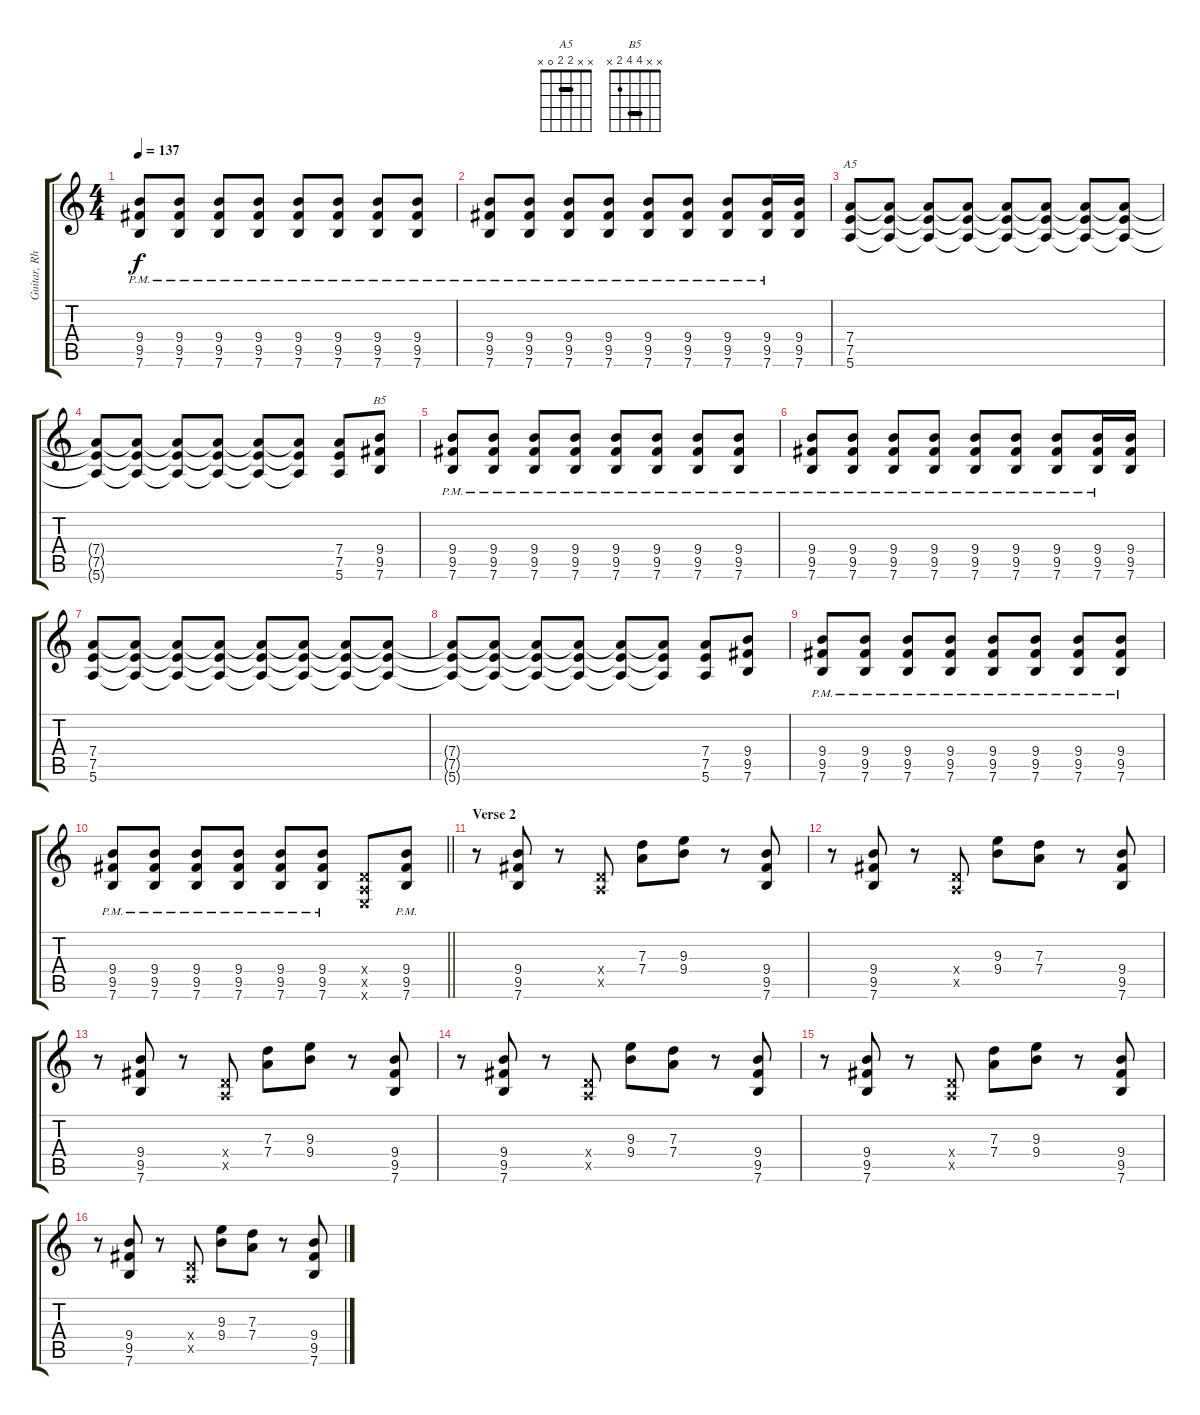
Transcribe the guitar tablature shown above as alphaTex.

\track ("Guitar, Rhythm" "Guitar, Rh") {instrument overdrivenguitar}
\staff {score tabs}
\tuning (E4 B3 G3 D3 A2 E2) {hide}
\chord ("A5" x x 2 2 0 x) {barre 2}
\chord ("B5" x x 4 4 2 x) {barre 4}
\ts (4 4)
\tempo 137
\clef g2
\ks c
(9.4{pm} 9.5{pm} 7.6).8{dy f} (9.4{pm} 9.5{pm} 7.6).8 (9.4{pm} 9.5{pm} 7.6).8 (9.4{pm} 9.5{pm} 7.6).8 (9.4{pm} 9.5{pm} 7.6).8 (9.4{pm} 9.5{pm} 7.6).8 (9.4{pm} 9.5{pm} 7.6).8 (9.4{pm} 9.5{pm} 7.6).8 |
(9.4{pm} 9.5{pm} 7.6).8 (9.4{pm} 9.5{pm} 7.6).8 (9.4{pm} 9.5{pm} 7.6).8 (9.4{pm} 9.5{pm} 7.6).8 (9.4{pm} 9.5{pm} 7.6).8 (9.4{pm} 9.5{pm} 7.6).8 (9.4{pm} 9.5{pm} 7.6).8 (9.4{pm} 9.5{pm} 7.6).16 (9.4 9.5 7.6).16 |
(7.4 7.5 5.6).8{ch "A5"} (7.4{t} 7.5{t} 5.6{t}).8 (7.4{t} 7.5{t} 5.6{t}).8 (7.4{t} 7.5{t} 5.6{t}).8 (7.4{t} 7.5{t} 5.6{t}).8 (7.4{t} 7.5{t} 5.6{t}).8 (7.4{t} 7.5{t} 5.6{t}).8 (7.4{t} 7.5{t} 5.6{t}).8 |
(7.4{t} 7.5{t} 5.6{t}).8 (7.4{t} 7.5{t} 5.6{t}).8 (7.4{t} 7.5{t} 5.6{t}).8 (7.4{t} 7.5{t} 5.6{t}).8 (7.4{t} 7.5{t} 5.6{t}).8 (7.4{t} 7.5{t} 5.6{t}).8 (7.4 7.5 5.6).8 (9.4 9.5 7.6).8{ch "B5"} |
(9.4{pm} 9.5{pm} 7.6).8 (9.4{pm} 9.5{pm} 7.6).8 (9.4{pm} 9.5{pm} 7.6).8 (9.4{pm} 9.5{pm} 7.6).8 (9.4{pm} 9.5{pm} 7.6).8 (9.4{pm} 9.5{pm} 7.6).8 (9.4{pm} 9.5{pm} 7.6).8 (9.4{pm} 9.5{pm} 7.6).8 |
(9.4{pm} 9.5{pm} 7.6).8 (9.4{pm} 9.5{pm} 7.6).8 (9.4{pm} 9.5{pm} 7.6).8 (9.4{pm} 9.5{pm} 7.6).8 (9.4{pm} 9.5{pm} 7.6).8 (9.4{pm} 9.5{pm} 7.6).8 (9.4{pm} 9.5{pm} 7.6).8 (9.4{pm} 9.5{pm} 7.6).16 (9.4 9.5 7.6).16 |
(7.4 7.5 5.6).8 (7.4{t} 7.5{t} 5.6{t}).8 (7.4{t} 7.5{t} 5.6{t}).8 (7.4{t} 7.5{t} 5.6{t}).8 (7.4{t} 7.5{t} 5.6{t}).8 (7.4{t} 7.5{t} 5.6{t}).8 (7.4{t} 7.5{t} 5.6{t}).8 (7.4{t} 7.5{t} 5.6{t}).8 |
(7.4{t} 7.5{t} 5.6{t}).8 (7.4{t} 7.5{t} 5.6{t}).8 (7.4{t} 7.5{t} 5.6{t}).8 (7.4{t} 7.5{t} 5.6{t}).8 (7.4{t} 7.5{t} 5.6{t}).8 (7.4{t} 7.5{t} 5.6{t}).8 (7.4 7.5 5.6).8 (9.4 9.5 7.6).8 |
(9.4{pm} 9.5{pm} 7.6).8 (9.4{pm} 9.5{pm} 7.6).8 (9.4{pm} 9.5{pm} 7.6).8 (9.4{pm} 9.5{pm} 7.6).8 (9.4{pm} 9.5{pm} 7.6).8 (9.4{pm} 9.5{pm} 7.6).8 (9.4{pm} 9.5{pm} 7.6).8 (9.4{pm} 9.5{pm} 7.6).8 |
\barLineRight lightlight
(9.4{pm} 9.5{pm} 7.6).8 (9.4{pm} 9.5{pm} 7.6).8 (9.4{pm} 9.5{pm} 7.6).8 (9.4{pm} 9.5{pm} 7.6).8 (9.4{pm} 9.5{pm} 7.6).8 (9.4{pm} 9.5{pm} 7.6).8 (0.4{x} 0.5{x} 0.6{x}).8 (9.4{pm} 9.5{pm} 7.6).8 |
\section ("" "Verse 2")
r.8 (9.4 9.5 7.6).8 r.8 (0.4{x} 0.5{x}).8 (7.3 7.4).8 (9.3 9.4).8 r.8 (9.4 9.5 7.6).8 |
r.8 (9.4 9.5 7.6).8 r.8 (0.4{x} 0.5{x}).8 (9.3 9.4).8 (7.3 7.4).8 r.8 (9.4 9.5 7.6).8 |
r.8 (9.4 9.5 7.6).8 r.8 (0.4{x} 0.5{x}).8 (7.3 7.4).8 (9.3 9.4).8 r.8 (9.4 9.5 7.6).8 |
r.8 (9.4 9.5 7.6).8 r.8 (0.4{x} 0.5{x}).8 (9.3 9.4).8 (7.3 7.4).8 r.8 (9.4 9.5 7.6).8 |
r.8 (9.4 9.5 7.6).8 r.8 (0.4{x} 0.5{x}).8 (7.3 7.4).8 (9.3 9.4).8 r.8 (9.4 9.5 7.6).8 |
r.8 (9.4 9.5 7.6).8 r.8 (0.4{x} 0.5{x}).8 (9.3 9.4).8 (7.3 7.4).8 r.8 (9.4 9.5 7.6).8
